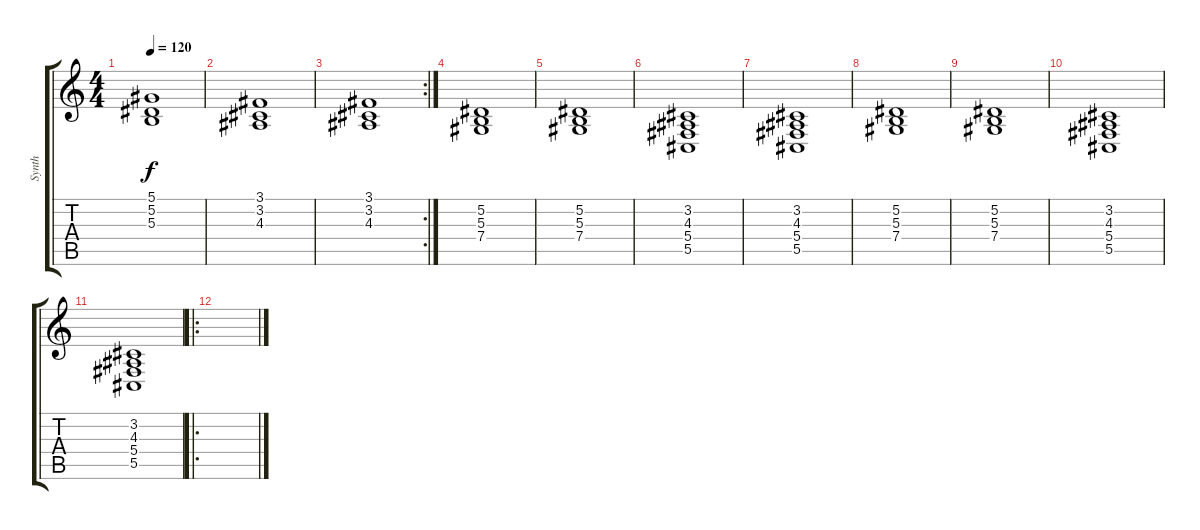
\track ("Synth" "Synth") {instrument synthstrings1}
\staff {score tabs}
\tuning (Eb4 Bb3 Gb3 Db3 Ab2 Eb2) {hide}
\ts (4 4)
\tempo 120
\clef g2
\ks c
(5.1 5.2 5.3).1{dy f} |
(3.1 3.2 4.3).1 |
\rc 2
(3.1 3.2 4.3).1 |
(5.2 5.3 7.4).1 |
(5.2 5.3 7.4).1 |
(3.2 4.3 5.4 5.5).1 |
(3.2 4.3 5.4 5.5).1 |
(5.2 5.3 7.4).1 |
(5.2 5.3 7.4).1 |
(3.2 4.3 5.4 5.5).1 |
(3.2 4.3 5.4 5.5).1 |
\ro
